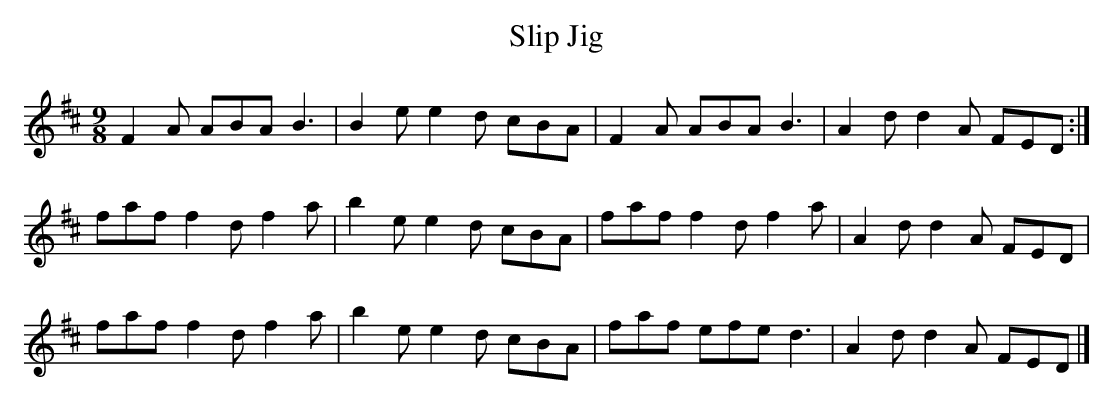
X:1
T:Slip Jig
M:9/8
L:1/8
K:D
F2 A ABA B3|B2 e e2 d cBA|F2 A ABA B3|A2 d d2 A FED:|
faf f2 d f2 a|b2 e e2 d cBA|faf f2 d f2 a|A2 d d2 A FED|
faf f2 d f2 a|b2 e e2 d cBA|faf efe d3|A2 d d2 A FED|]
